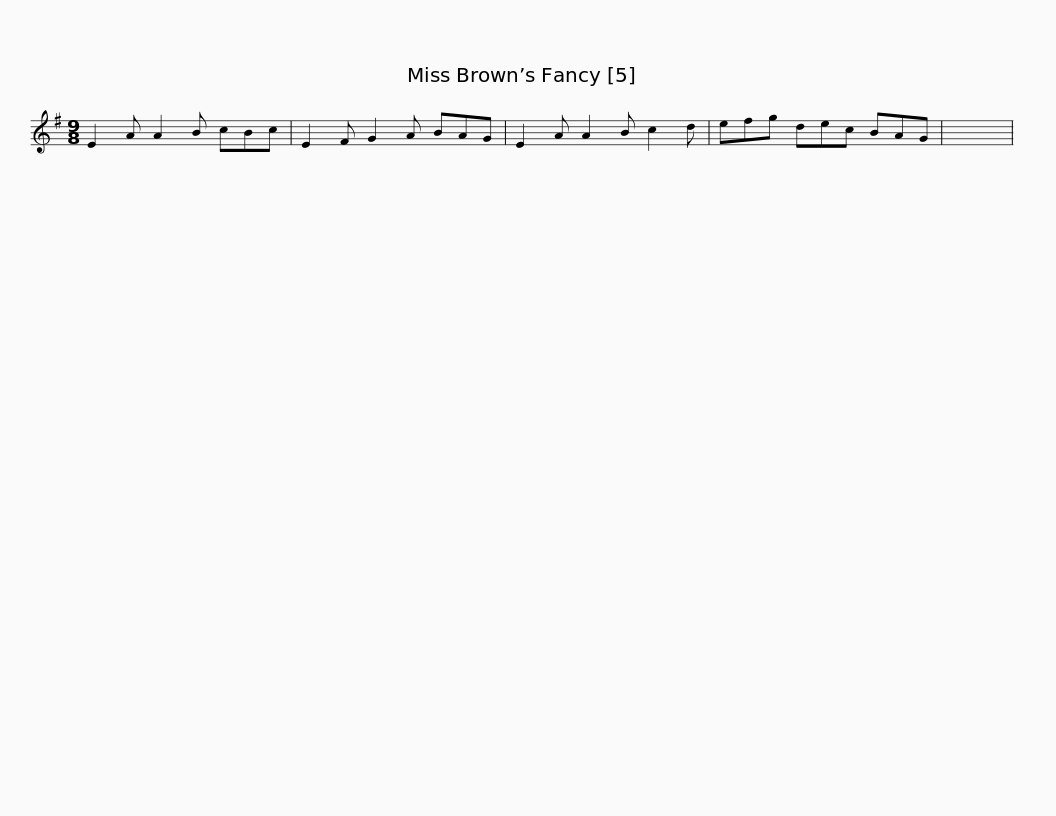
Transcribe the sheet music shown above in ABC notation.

X:1
L:1/8
M:9/8
I:linebreak $
K:G
V:1 treble
V:1
 E2 A A2 B cBc | E2 F G2 A BAG | E2 A A2 B c2 d | efg dec BAG | x9 | %5
